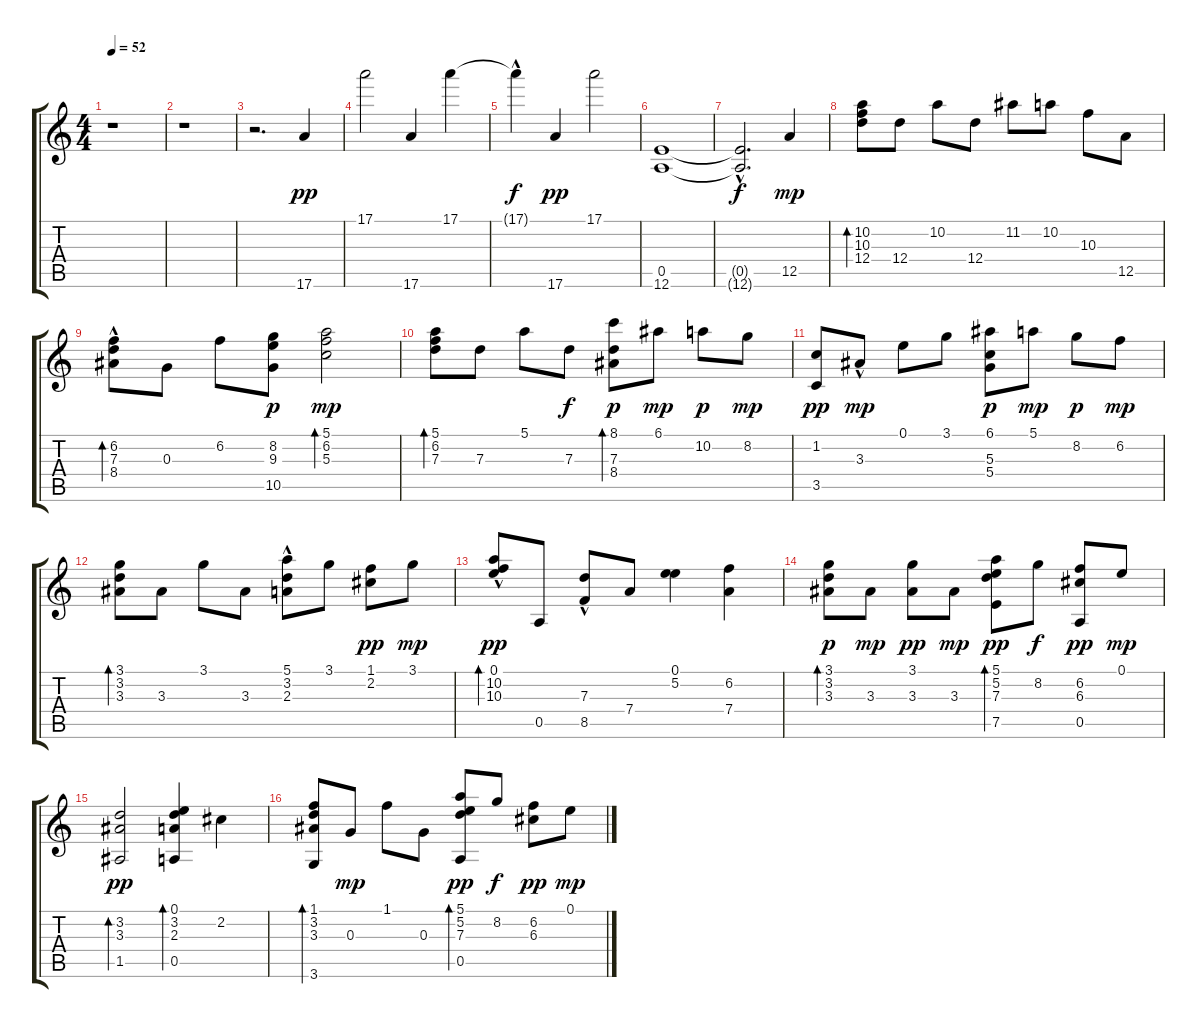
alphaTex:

\track "" {instrument acousticguitarnylon}
\staff {score tabs}
\tuning (E4 B3 G3 D3 A2 E2) {hide}
\ts (4 4)
\tempo 52
\clef g2
\ks c
r.1{dy pp instrument acousticguitarnylon} |
r.1 |
r.2{d} 17.6.4 |
17.1.2 17.6.4 17.1.4 |
17.1{hac t}.4{dy f} 17.6.4{dy pp} 17.1.2 |
(0.5 12.6).1 |
(0.5{hac t} 12.6{hac t}).2{d dy f} 12.5.4{dy mp} |
(10.2 10.3 12.4).8{bd 120} 12.4.8 10.2.8 12.4.8 11.2.8 10.2.8 10.3.8 12.5.8 |
(6.2 7.3{hac} 8.4{hac}).8{bd 120} 0.3.8 6.2.8 (8.2 9.3 10.5).8{dy p} (5.1 6.2 5.3).2{bd 120 dy mp} |
(5.1 6.2 7.3).8{bd 120} 7.3.8 5.1.8 7.3.8{dy f} (8.1 7.3 8.4).8{bd 60 dy p} 6.1.8{dy mp} 10.2.8{dy p} 8.2.8{dy mp} |
(1.2 3.5).8{dy pp} 3.3{hac}.8{dy mp} 0.1.8 3.1.8 (6.1 5.3 5.4).8{dy p} 5.1.8{dy mp} 8.2.8{dy p} 6.2.8{dy mp} |
(3.1 3.2 3.3).8{bd 60} 3.3.8 3.1.8 3.3.8 (5.1 3.2 2.3{hac}).8 3.1.8 (1.1 2.2).8{dy pp} 3.1.8{dy mp} |
(0.1 10.2{hac} 10.3).8{bd 60 dy pp} 0.5.8 (7.3{hac} 8.5).8 7.4.8 (0.1 5.2).4 (6.2 7.4).4 |
(3.1 3.2 3.3).8{bd 60 dy p} 3.3.8{dy mp} (3.1 3.3).8{dy pp} 3.3.8{dy mp} (5.1 5.2 7.3 7.5).8{bd 60 dy pp} 8.2.8{dy f} (6.2 6.3 0.5).8{dy pp} 0.1.8{dy mp} |
(3.2 3.3 1.5).2{bd 240 dy pp} (0.1 3.2 2.3 0.5).4{bd 120} 2.2.4 |
(1.1 3.2 3.3 3.6).8{bd 120} 0.3.8{dy mp} 1.1.8 0.3.8 (5.1 5.2 7.3 0.5).8{bd 120 dy pp} 8.2.8{dy f} (6.2 6.3).8{dy pp} 0.1.8{dy mp}
